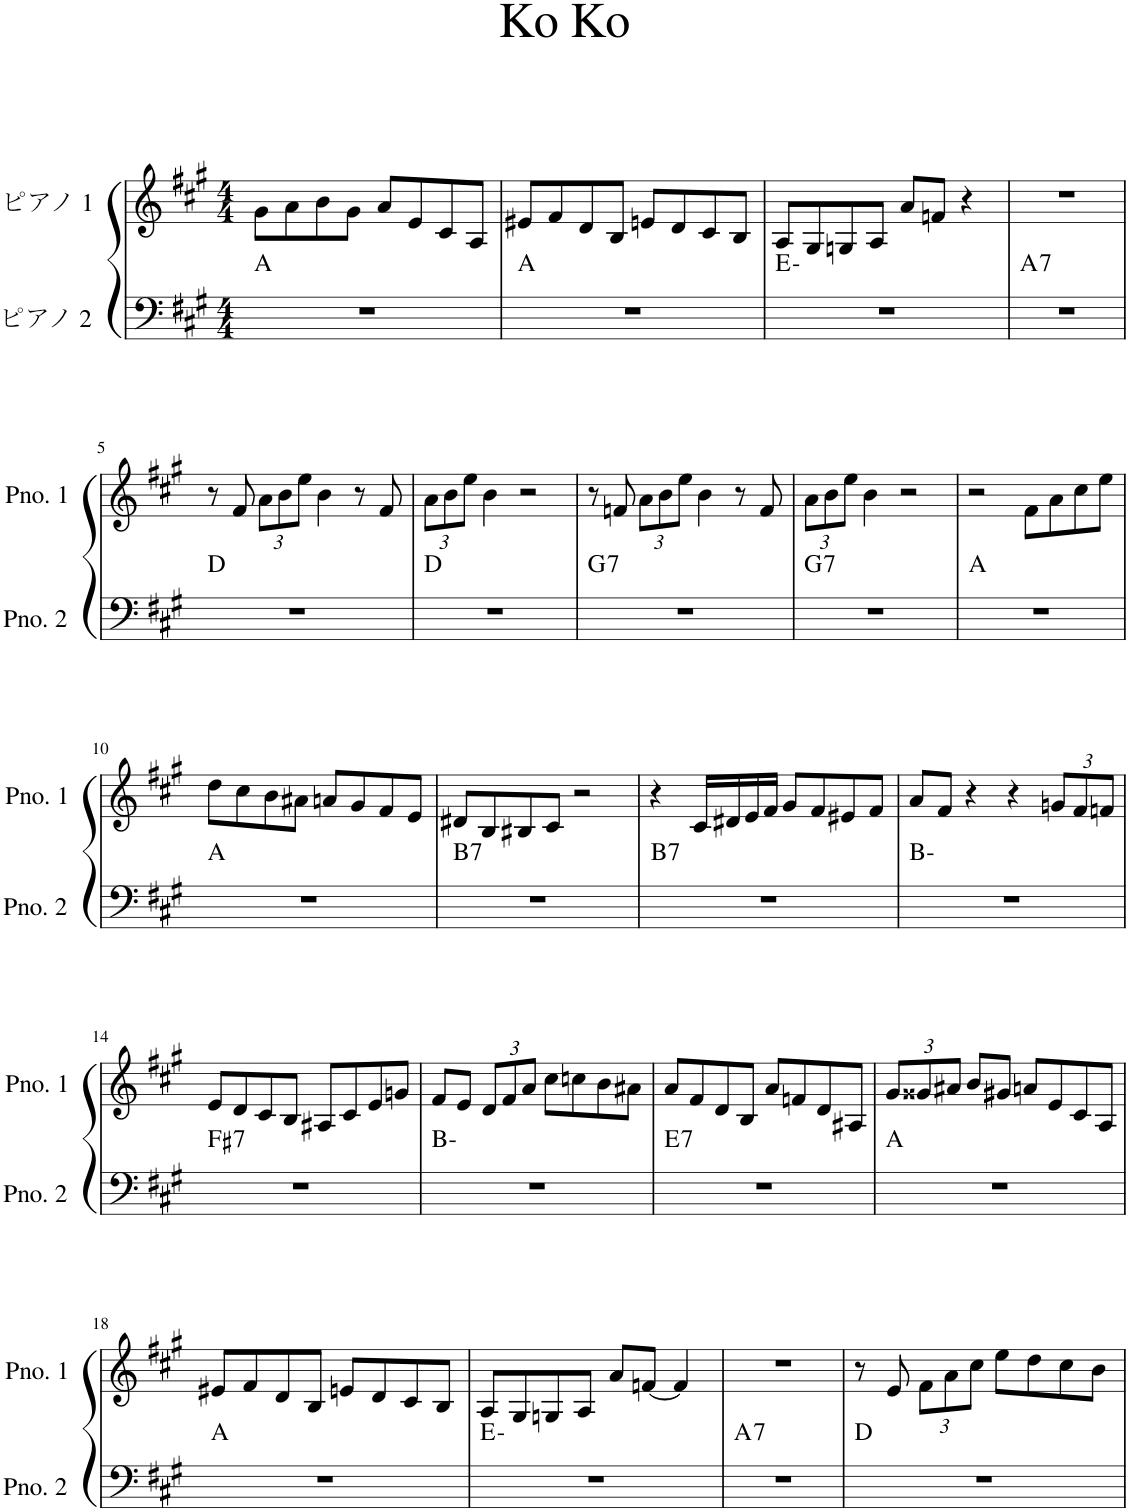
**kern	**harte	**kern
*part2	*part2	*part1
*staff2	*	*staff1
*I"ピアノ 2	*	*I"ピアノ 1
*clefF4	*	*clefG2
*k[f#c#g#]	*	*k[f#c#g#]
*M4/4	*	*M4/4
=1	=1	=1
1r	A:maj	8g#\L
.	.	8a\
.	.	8b\
.	.	8g#\J
.	.	8a/L
.	.	8e/
.	.	8c#/
.	.	8A/J
=2	=2	=2
1r	A:maj	8e#X/L
.	.	8f#/
.	.	8d/
.	.	8B/J
.	.	8en/L
.	.	8d/
.	.	8c#/
.	.	8B/J
=3	=3	=3
1r	E:min	8A/L
.	.	8G#/
.	.	8Gn/
.	.	8A/J
.	.	8a/L
.	.	8fn/J
.	.	4r
=4	=4	=4
!	!LO:H:kt=7	!
1r	A:7	1r
!!LO:LB:g=z
=5	=5	=5
1r	D:maj	8r
.	.	8f#/
*	*	*Xbrackettup
.	.	12a\L
.	.	12b\
.	.	12ee\J
.	.	4b\
.	.	8r
.	.	8f#/
=6	=6	=6
1r	D:maj	12a\L
.	.	12b\
.	.	12ee\J
.	.	4b\
.	.	2r
=7	=7	=7
!	!LO:H:kt=7	!
1r	G:7	8r
.	.	8fn/
.	.	12a\L
.	.	12b\
.	.	12ee\J
.	.	4b\
.	.	8r
.	.	8f/
=8	=8	=8
!	!LO:H:kt=7	!
1r	G:7	12a\L
.	.	12b\
.	.	12ee\J
.	.	4b\
.	.	2r
=9	=9	=9
1r	A:maj	2r
.	.	8f#\L
.	.	8a\
.	.	8cc#\
.	.	8ee\J
!!LO:LB:g=z
=10	=10	=10
1r	A:maj	8dd\L
.	.	8cc#\
.	.	8b\
.	.	8a#X\J
.	.	8an/L
.	.	8g#/
.	.	8f#/
.	.	8e/J
=11	=11	=11
!	!LO:H:kt=7	!
1r	B:7	8d#X/L
.	.	8B/
.	.	8B#X/
.	.	8c#/J
.	.	2r
=12	=12	=12
!	!LO:H:kt=7	!
1r	B:7	4r
.	.	16c#/LL
.	.	16d#X/
.	.	16e/
.	.	16f#/JJ
.	.	8g#/L
.	.	8f#/
.	.	8e#X/
.	.	8f#/J
=13	=13	=13
1r	B:min	8a/L
.	.	8f#/J
.	.	4r
.	.	4r
.	.	12gn/L
.	.	12f#/
.	.	12fn/J
!!LO:LB:g=z
=14	=14	=14
!	!LO:H:kt=7	!
1r	F#:7	8e/L
.	.	8d/
.	.	8c#/
.	.	8B/J
.	.	8A#X/L
.	.	8c#/
.	.	8e/
.	.	8gn/J
=15	=15	=15
1r	B:min	8f#/L
.	.	8e/J
.	.	12d/L
.	.	12f#/
.	.	12a/J
.	.	8cc#\L
.	.	8ccn\
.	.	8b\
.	.	8a#X\J
=16	=16	=16
!	!LO:H:kt=7	!
1r	E:7	8a/L
.	.	8f#/
.	.	8d/
.	.	8B/J
.	.	8a/L
.	.	8fn/
.	.	8d/
.	.	8A#X/J
=17	=17	=17
1r	A:maj	12g#/L
.	.	12g##X/
.	.	12a#X/J
.	.	8b/L
.	.	8g#X/J
.	.	8an/L
.	.	8e/
.	.	8c#/
.	.	8A/J
!!LO:LB:g=z
=18	=18	=18
1r	A:maj	8e#X/L
.	.	8f#/
.	.	8d/
.	.	8B/J
.	.	8en/L
.	.	8d/
.	.	8c#/
.	.	8B/J
=19	=19	=19
1r	E:min	8A/L
.	.	8G#/
.	.	8Gn/
.	.	8A/J
.	.	8a/L
.	.	[8fn/J
.	.	4f/]
=20	=20	=20
!	!LO:H:kt=7	!
1r	A:7	1r
=21	=21	=21
1r	D:maj	8r
.	.	8e/
.	.	12f#\L
.	.	12a\
.	.	12cc#\J
.	.	8ee\L
.	.	8dd\
.	.	8cc#\
.	.	8b\J
=	=	=
*-	*-	*-
